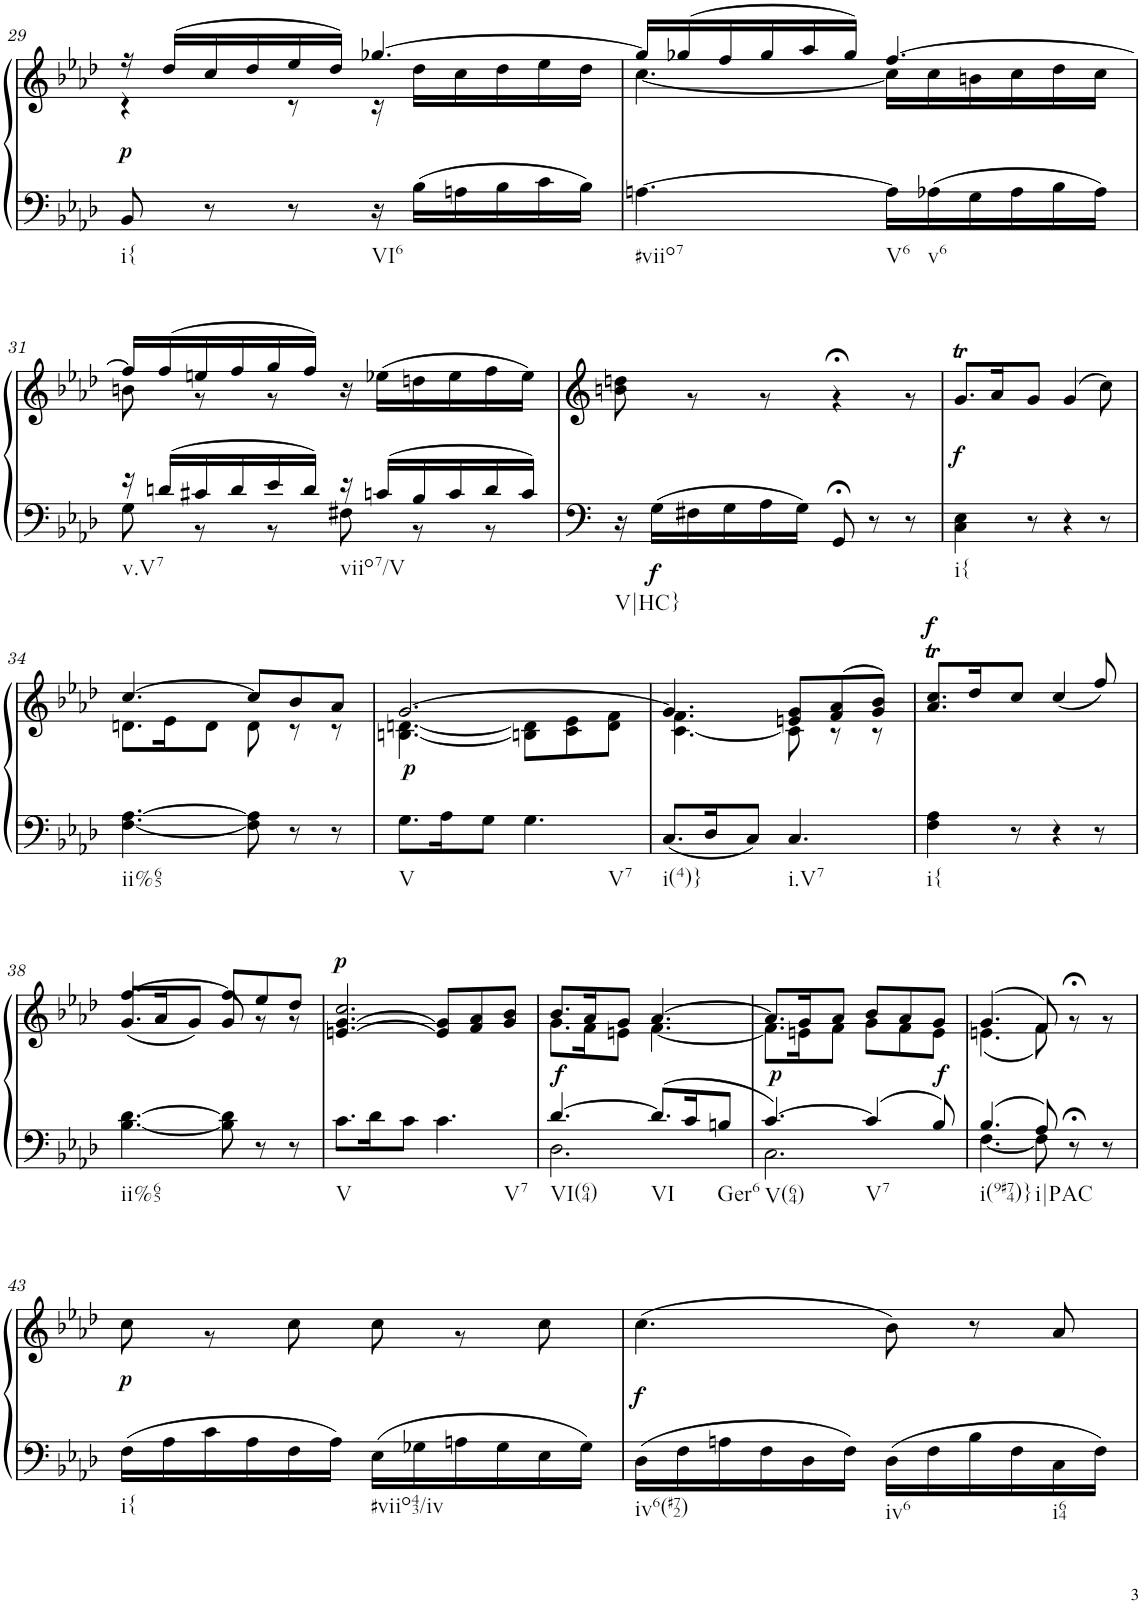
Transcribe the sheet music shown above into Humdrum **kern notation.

**kern	**kern	**dynam
*part1	*part1	*part1
*staff2	*staff1	*staff1/2
*I"Klavier linke Hand	*	*
!!LO:PB:g=z
*clefF4	*clefF4	*
*k[b-e-a-d-]	*k[b-e-a-d-]	*
*M6/8	*M6/8	*
=29	=29	=29
*	*^	*
!LO:TX:b:t=i{	!	!	!
!	!	!	!LO:DY:b
8BB-/	16r	4r	p
.	(16dd-/LL	.	.
8r	16cc/	.	.
.	16dd-/	.	.
8r	16ee-/	8r	.
.	16dd-/JJ)	.	.
!LO:TX:b:t=VI6	!	!	!
16r	[4.gg-X/	16r	.
16B-\LL	.	16dd-\LL	.
16An\	.	16cc\	.
16B-\	.	16dd-\	.
16c\	.	16ee-\	.
16B-\JJ	.	16dd-\JJ	.
=30	=30	=30	=30
!LO:TX:b:t=#viio7	!	!	!
[4.An\	16gg-/LL]	[4.cc\	.
.	(16gg-X/	.	.
.	16ff/	.	.
.	16gg-/	.	.
.	16aa-/	.	.
.	16gg-/JJ)	.	.
!LO:TX:b:t=V6	!	!	!
16A\LL]	[4.ff/	16cc\LL]	.
!LO:TX:b:t=v6	!	!	!
16A-X\	.	16cc\	.
16G\	.	16bn\	.
16A-\	.	16cc\	.
16B-\	.	16dd-\	.
16A-\JJ	.	16cc\JJ	.
!!LO:LB:g=z	!!
=31	=31	=31	=31
*^	*	*	*
!LO:TX:b:t=v.V7	!	!	!	!
16r	8G\	16ff/LL]	8bn\	.
16dn/LL	.	(16ff/	.	.
16c#X/	8r	16een/	8r	.
16d/	.	16ff/	.	.
16e-/	8r	16gg/	8r	.
16d/JJ	.	16ff/JJ)	.	.
!LO:TX:b:t=viio7/V	!	!	!	!
16r	8F#X\	16r	4.ryy	.
16cn/LL	.	(16ee-X\LL	.	.
16B-/	8r	16ddn\	.	.
16c/	.	16ee-\	.	.
16d/	8r	16ff\	.	.
16c/JJ	.	16ee-\JJ)	.	.
*v	*v	*	*	*
=32	=32	=32	=32
!LO:TX:b:t=V|HC}	!	!	!
16r	2.ryy	8bn\ 8ddn\	.
!	!	!	!LO:DY:b=2
16G\LL	.	.	f
16F#X\	.	8r	.
16G\	.	.	.
16A-\	.	8r	.
16G\JJ	.	.	.
8GG;</	.	4r;<	.
8r	.	.	.
8r	.	8r	.
=33	=33	=33	=33
!LO:TX:b:t=i{	!	!	!
!	!	!	!LO:DY:b
*	*v	*v	*
4C\ 4E-\	8.gt/L	f
.	16a-/K	.
8r	8g/J	.
4r	(4g/	.
8r	8cc\)	.
!!LO:LB:g=z
=34	=34	=34
*	*^	*
!LO:TX:b:t=ii%65	!	!	!
[4.F\ [4.A-\	[4.cc/	8.dn\L	.
.	.	16e-\K	.
.	.	8d\J	.
8F\] 8A-\]	8cc/L]	8d\	.
8r	8b-/	8r	.
8r	8a-/J	8r	.
=35	=35	=35	=35
!LO:TX:b:t=V	!	!	!
!	!	!	!LO:DY:b
8.G\L	[2.g/	[4.Bn\ [4.dn\	p
16A-\K	.	.	.
8G\J	.	.	.
!LO:TX:b:t=V7	!	!	!
4.G\	.	8Bn\] 8d\]L	.
.	.	8c\ 8e-\	.
.	.	8d\ 8f\J	.
=36	=36	=36	=36
!LO:TX:b:t=i(4)}	!	!	!
8.C/L	4.g/]	[4.c\ 4.f\	.
16D-/K	.	.	.
8C/J	.	.	.
!LO:TX:b:t=i.V7	!	!	!
4.C/	8en/ 8g/L	8c\]	.
.	(8f/ 8a-/	8r	.
.	8g/ 8b-/J)	8r	.
=37	=37	=37	=37
!LO:TX:b:t=i{	!	!	!
!	!	!	!LO:DY:a
4F\ 4A-\	2.ryy	8.a-/T 8.cc/TL	f
.	.	16dd-/K	.
8r	.	8cc/J	.
4r	.	(4cc/	.
8r	.	8ff/)	.
!!LO:LB:g=z	!!
=38	=38	=38	=38
!LO:TX:b:t=ii%65	!	!	!
[4.B-\ [4.d-\	[4.ff/	(8.g/L	.
.	.	16a-/K	.
.	.	8g/J)	.
8B-\] 8d-\]	8ff/L]	8g/	.
8r	8ee-/	8r	.
8r	8dd-/J	8r	.
=39	=39	=39	=39
!LO:TX:b:t=V	!	!	!
!	!	!	!LO:DY:a
8.c\L	2.cc/	[4.en/ [4.g/	p
16d-\K	.	.	.
8c\J	.	.	.
!LO:TX:b:t=V7	!	!	!
4.c\	.	8e/] 8g/]L	.
.	.	8f/ 8a-/	.
.	.	8g/ 8b-/J	.
=40	=40	=40	=40
*^	*	*	*
!LO:TX:b:t=VI(64)	!	!	!	!
!	!	!	!	!LO:DY:b
[4.d-/	2.D-\	8.b-/L	8.g\L	f
.	.	16a-/K	16f\K	.
.	.	8g/J	8en\J	.
!LO:TX:b:t=VI	!	!	!	!
8.d-/L]	.	[4.a-/	[4.f\	.
16c/K	.	.	.	.
!LO:TX:b:t=Ger6	!	!	!	!
8Bn/J	.	.	.	.
=41	=41	=41	=41	=41
!LO:TX:b:t=V(64)	!	!	!	!
!	!	!	!	!LO:DY:b
[4.c/	2.C\	8.a-/L]	8.f\L]	p
.	.	16g/K	16en\K	.
.	.	8a-/J	8f\J	.
!LO:TX:b:t=V7	!	!	!	!
4c/]	.	8b-/L	8g\L	.
.	.	8a-/	8f\	.
!	!	!	!	!LO:DY:b
8B-/	.	8g/J	8e\J	f
=42	=42	=42	=42	=42
!LO:TX:b:t=i(9#74)}	!	!	!	!
4.B-/	[4.F\	(4.g/	(4.en\	.
!LO:TX:b:t=i|PAC	!	!	!	!
8A-/	8F\]	8f/)	8f\)	.
8r;<	4ryy	8ryy	8r;<	.
8r	.	8ryy	8r	.
*v	*v	*	*	*
!!LO:LB:g=z	!!
=43	=43	=43	=43
!LO:TX:b:t=i{	!	!	!
!	!	!	!LO:DY:b
16F\LL	2.ryy	8cc\	p
16A-\	.	.	.
16c\	.	8r	.
16A-\	.	.	.
16F\	.	8cc\	.
16A-\JJ	.	.	.
!LO:TX:b:t=#viio43/iv	!	!	!
16E-\LL	.	8cc\	.
16G-X\	.	.	.
16An\	.	8r	.
16G-\	.	.	.
16E-\	.	8cc\	.
16G-\JJ	.	.	.
*	*v	*v	*
=44	=44	=44
!LO:TX:b:t=iv6(#72)	!	!
!	!	!LO:DY:b
16D-\LL	(4.cc\	f
16F\	.	.
16An\	.	.
16F\	.	.
16D-\	.	.
16F\JJ	.	.
!LO:TX:b:t=iv6	!	!
16D-\LL	8b-\)	.
16F\	.	.
16B-\	8r	.
16F\	.	.
!LO:TX:b:t=i64	!	!
16C\	8a-/	.
16F\JJ	.	.
=	=	=
*-	*-	*-
